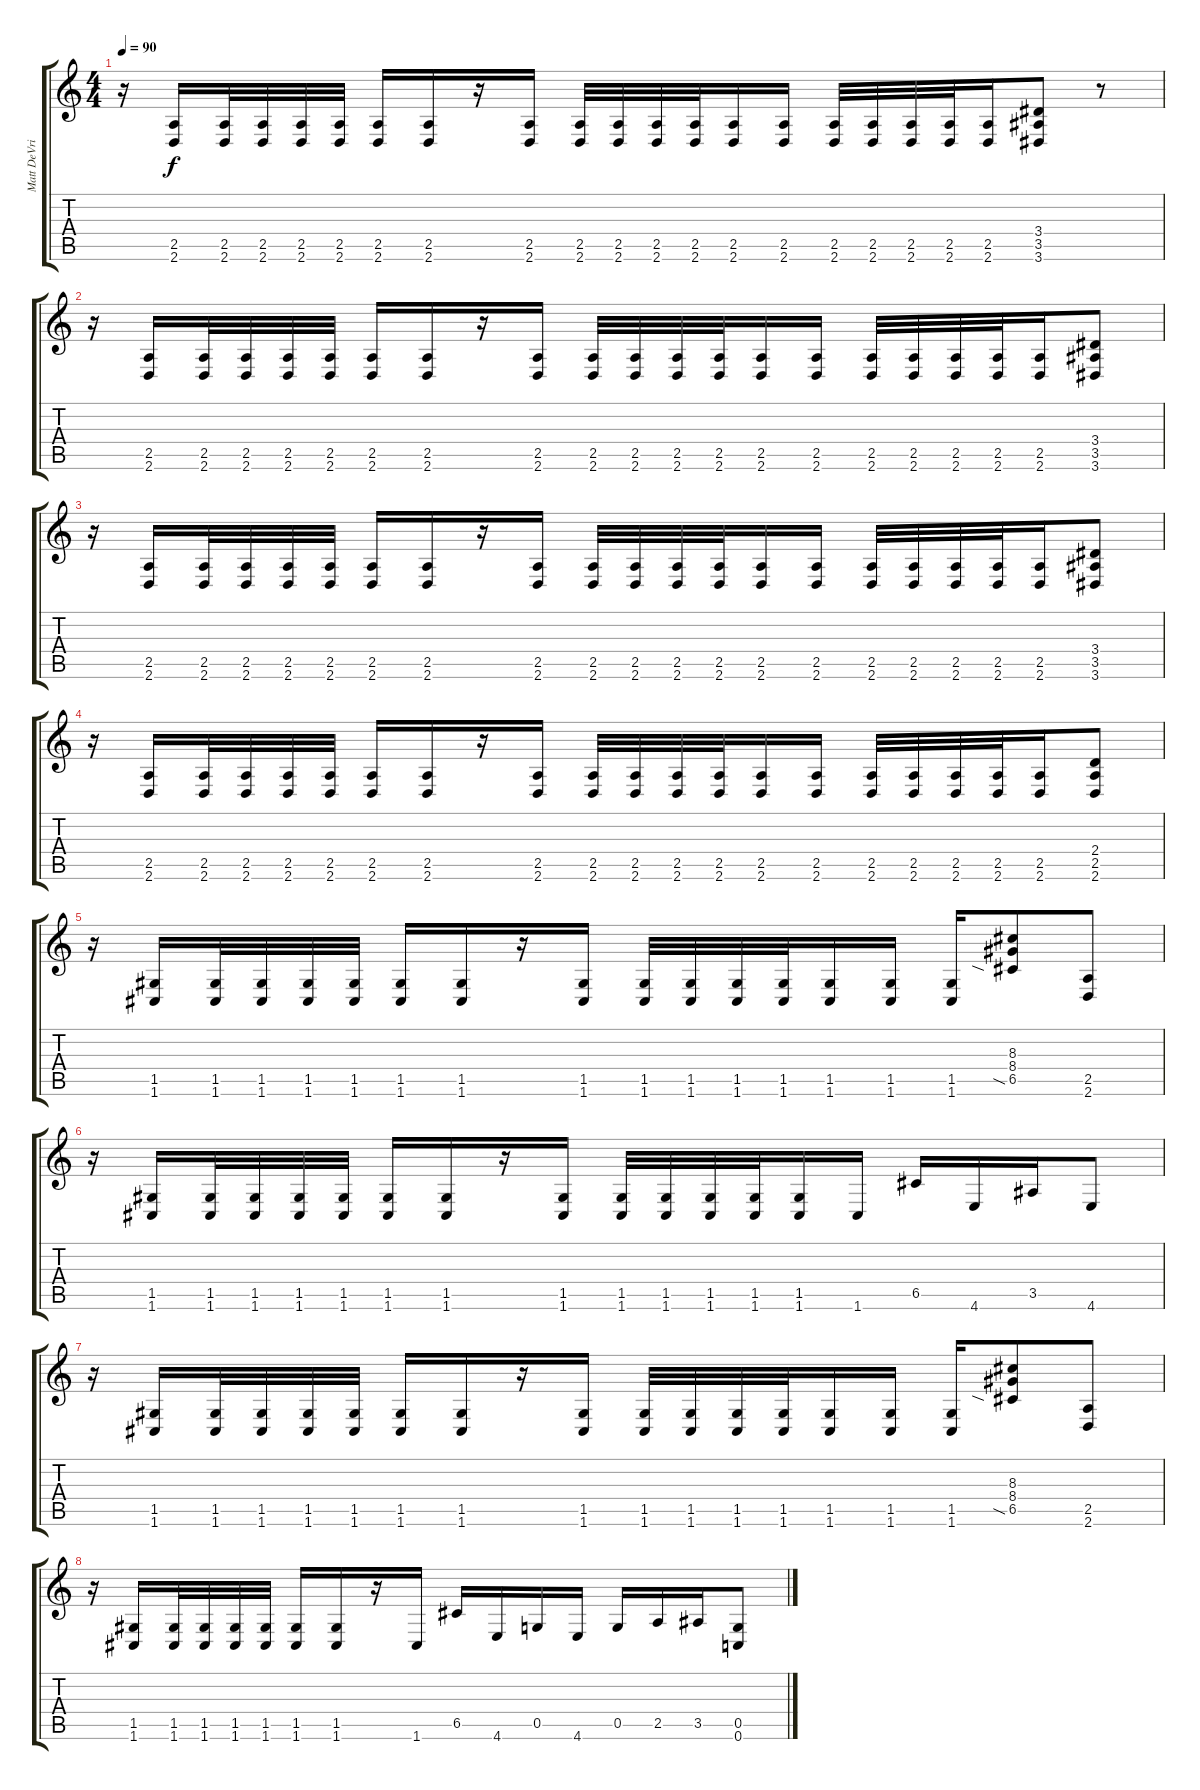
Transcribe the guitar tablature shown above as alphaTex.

\track ("Matt DeVries" "Matt DeVri") {instrument distortionguitar}
\staff {score tabs}
\tuning (D4 A3 F3 C3 G2 C2) {hide}
\ts (4 4)
\tempo 90
\clef g2
\ks c
r.16{dy f} (2.5 2.6).16 (2.5 2.6).32 (2.5 2.6).32 (2.5 2.6).32 (2.5 2.6).32 (2.5 2.6).16 (2.5 2.6).16 r.16 (2.5 2.6).16 (2.5 2.6).32 (2.5 2.6).32 (2.5 2.6).32 (2.5 2.6).32 (2.5 2.6).16 (2.5 2.6).16 (2.5 2.6).32 (2.5 2.6).32 (2.5 2.6).32 (2.5 2.6).32 (2.5 2.6).16 (3.4 3.5 3.6).8 r.8 |
r.16 (2.5 2.6).16 (2.5 2.6).32 (2.5 2.6).32 (2.5 2.6).32 (2.5 2.6).32 (2.5 2.6).16 (2.5 2.6).16 r.16 (2.5 2.6).16 (2.5 2.6).32 (2.5 2.6).32 (2.5 2.6).32 (2.5 2.6).32 (2.5 2.6).16 (2.5 2.6).16 (2.5 2.6).32 (2.5 2.6).32 (2.5 2.6).32 (2.5 2.6).32 (2.5 2.6).16 (3.4 3.5 3.6).8 |
r.16 (2.5 2.6).16 (2.5 2.6).32 (2.5 2.6).32 (2.5 2.6).32 (2.5 2.6).32 (2.5 2.6).16 (2.5 2.6).16 r.16 (2.5 2.6).16 (2.5 2.6).32 (2.5 2.6).32 (2.5 2.6).32 (2.5 2.6).32 (2.5 2.6).16 (2.5 2.6).16 (2.5 2.6).32 (2.5 2.6).32 (2.5 2.6).32 (2.5 2.6).32 (2.5 2.6).16 (3.4 3.5 3.6).8 |
r.16 (2.5 2.6).16 (2.5 2.6).32 (2.5 2.6).32 (2.5 2.6).32 (2.5 2.6).32 (2.5 2.6).16 (2.5 2.6).16 r.16 (2.5 2.6).16 (2.5 2.6).32 (2.5 2.6).32 (2.5 2.6).32 (2.5 2.6).32 (2.5 2.6).16 (2.5 2.6).16 (2.5 2.6).32 (2.5 2.6).32 (2.5 2.6).32 (2.5 2.6).32 (2.5 2.6).16 (2.4 2.5 2.6).8 |
r.16 (1.5 1.6).16 (1.5 1.6).32 (1.5 1.6).32 (1.5 1.6).32 (1.5 1.6).32 (1.5 1.6).16 (1.5 1.6).16 r.16 (1.5 1.6).16 (1.5 1.6).32 (1.5 1.6).32 (1.5 1.6).32 (1.5 1.6).32 (1.5 1.6).16 (1.5 1.6).16 (1.5 1.6).16 (8.3 8.4 6.5{sia}).8 (2.5 2.6).8 |
r.16 (1.5 1.6).16 (1.5 1.6).32 (1.5 1.6).32 (1.5 1.6).32 (1.5 1.6).32 (1.5 1.6).16 (1.5 1.6).16 r.16 (1.5 1.6).16 (1.5 1.6).32 (1.5 1.6).32 (1.5 1.6).32 (1.5 1.6).32 (1.5 1.6).16 1.6.16 6.5.16 4.6.16 3.5.16 4.6.8 |
r.16 (1.5 1.6).16 (1.5 1.6).32 (1.5 1.6).32 (1.5 1.6).32 (1.5 1.6).32 (1.5 1.6).16 (1.5 1.6).16 r.16 (1.5 1.6).16 (1.5 1.6).32 (1.5 1.6).32 (1.5 1.6).32 (1.5 1.6).32 (1.5 1.6).16 (1.5 1.6).16 (1.5 1.6).16 (8.3 8.4 6.5{sia}).8 (2.5 2.6).8 |
r.16 (1.5 1.6).16 (1.5 1.6).32 (1.5 1.6).32 (1.5 1.6).32 (1.5 1.6).32 (1.5 1.6).16 (1.5 1.6).16 r.16 1.6.16 6.5.16 4.6.16 0.5.16 4.6.16 0.5.16 2.5.16 3.5.16 (0.5 0.6).8
